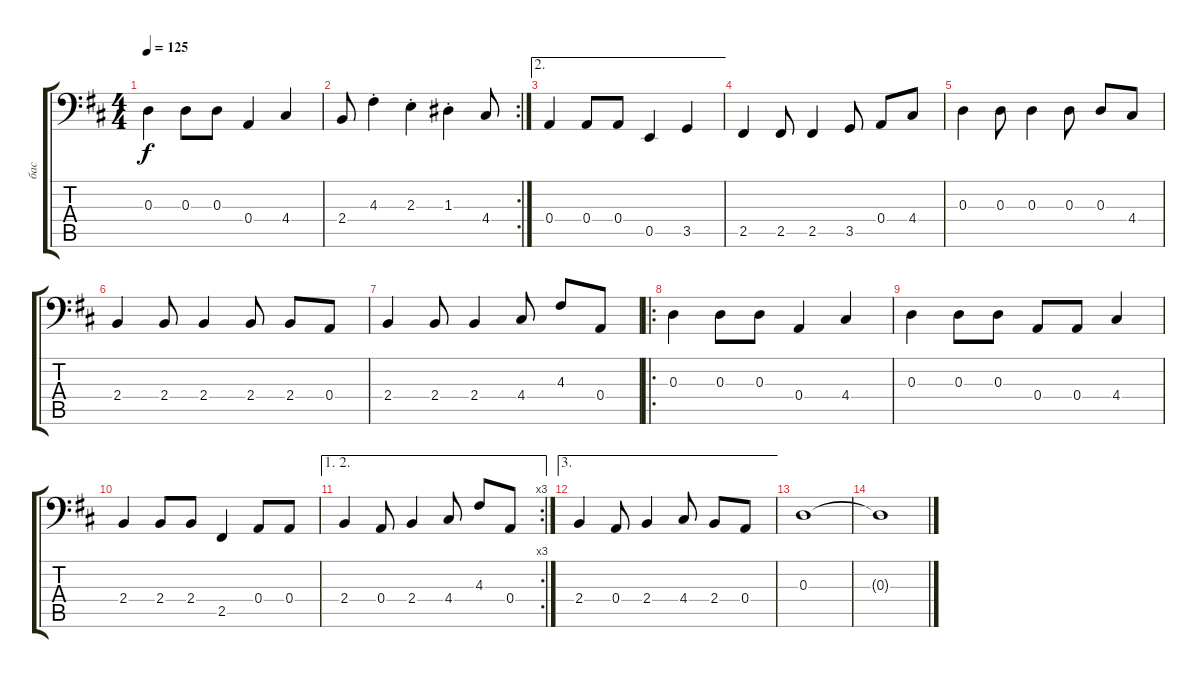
\track ("бас" "бас") {instrument electricbassfinger}
\staff {score tabs}
\tuning (C3 G2 D2 A1 E1 B0) {hide}
\ts (4 4)
\tempo 125
\clef f4
\ks d
0.3.4{dy f} 0.3.8 0.3.8 0.4.4 4.4.4 |
\rc 2
2.4.8 4.3{st}.4 2.3{st}.4 1.3{st}.4 4.4.8 |
\ae 2
0.4.4 0.4.8 0.4.8 0.5.4 3.5.4 |
2.5.4 2.5.8 2.5.4 3.5.8 0.4.8 4.4.8 |
0.3.4 0.3.8 0.3.4 0.3.8 0.3.8 4.4.8 |
2.4.4 2.4.8 2.4.4 2.4.8 2.4.8 0.4.8 |
2.4.4 2.4.8 2.4.4 4.4.8 4.3.8 0.4.8 |
\ro
0.3.4 0.3.8 0.3.8 0.4.4 4.4.4 |
0.3.4 0.3.8 0.3.8 0.4.8 0.4.8 4.4.4 |
2.4.4 2.4.8 2.4.8 2.5.4 0.4.8 0.4.8 |
\ae (1 2)
\rc 3
2.4.4 0.4.8 2.4.4 4.4.8 4.3.8 0.4.8 |
\ae 3
2.4.4 0.4.8 2.4.4 4.4.8 2.4.8 0.4.8 |
0.3.1 |
0.3{t}.1
